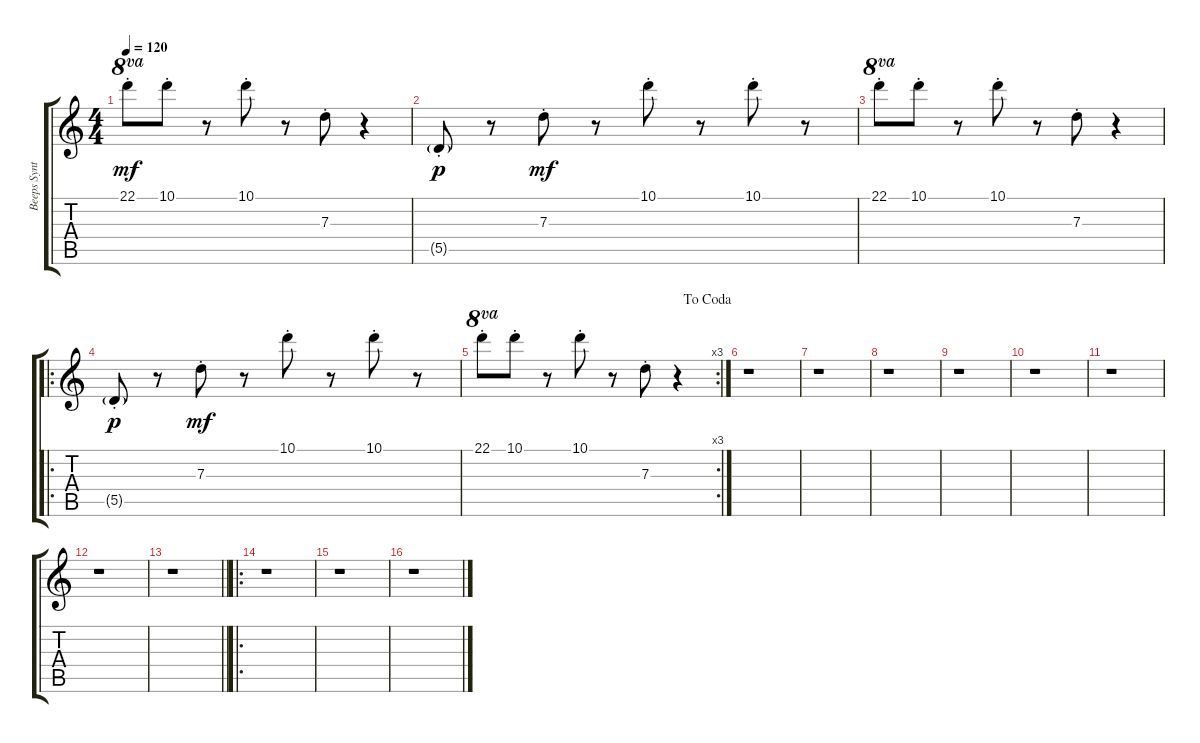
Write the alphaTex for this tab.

\track ("Beeps Synth- 2D" "Beeps Synt") {instrument acousticguitarnylon}
\staff {score tabs}
\tuning (E4 B3 G3 D3 A2 E2) {hide}
\ts (4 4)
\tempo 120
\clef g2
\ks c
22.1{st}.8{ot 8va dy mf} 10.1{st}.8 r.8 10.1{st}.8 r.8 7.3{st}.8 r.4 |
5.5{g st}.8{dy p} r.8 7.3{st}.8{dy mf} r.8 10.1{st}.8 r.8 10.1{st}.8 r.8 |
22.1{st}.8{ot 8va} 10.1{st}.8 r.8 10.1{st}.8 r.8 7.3{st}.8 r.4 |
\ro
5.5{g st}.8{dy p} r.8 7.3{st}.8{dy mf} r.8 10.1{st}.8 r.8 10.1{st}.8 r.8 |
\rc 3
\jump dacoda
22.1{st}.8{ot 8va} 10.1{st}.8 r.8 10.1{st}.8 r.8 7.3{st}.8 r.4 |
r.1 |
r.1 |
r.1 |
r.1 |
r.1 |
r.1 |
r.1 |
\barLineRight lightlight
r.1 |
\ro
r.1 |
r.1 |
r.1
